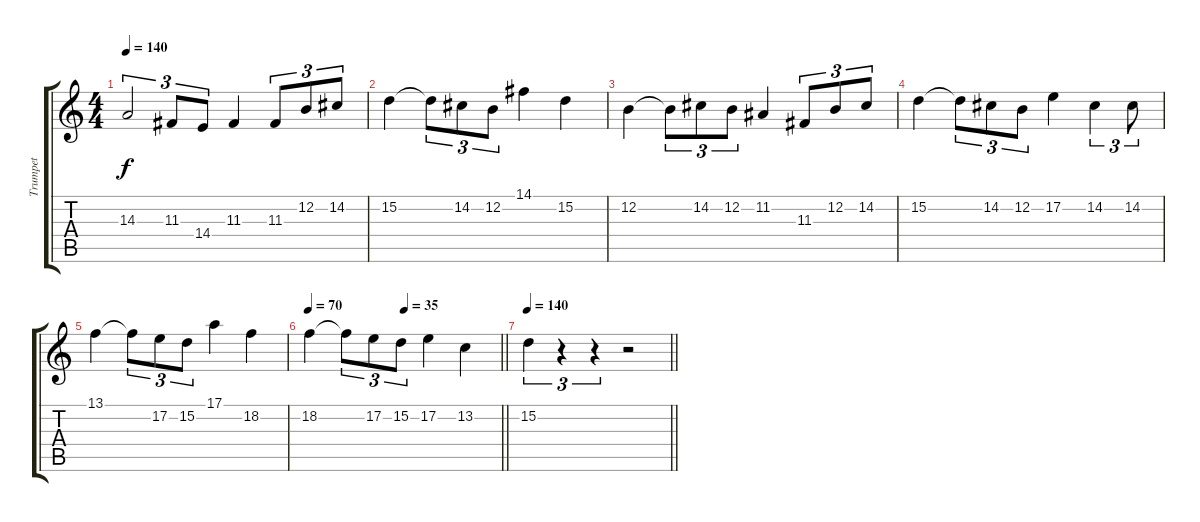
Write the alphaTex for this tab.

\track ("Trumpet" "Trumpet") {instrument trumpet}
\staff {score tabs}
\tuning (E4 B3 G3 D3 A2 E2) {hide}
\ts (4 4)
\tempo 140
\clef g2
\ks c
14.3.2{tu (3 2) dy f} 11.3.8{tu (3 2)} 14.4.8{tu (3 2)} 11.3.4 11.3.8{tu (3 2)} 12.2.8{tu (3 2)} 14.2.8{tu (3 2)} |
15.2.4 15.2{t}.8{tu (3 2)} 14.2.8{tu (3 2)} 12.2.8{tu (3 2)} 14.1.4 15.2.4 |
12.2.4 12.2{t}.8{tu (3 2)} 14.2.8{tu (3 2)} 12.2.8{tu (3 2)} 11.2.4 11.3.8{tu (3 2)} 12.2.8{tu (3 2)} 14.2.8{tu (3 2)} |
15.2.4 15.2{t}.8{tu (3 2)} 14.2.8{tu (3 2)} 12.2.8{tu (3 2)} 17.2.4 14.2.4{tu (3 2)} 14.2.8{tu (3 2)} |
13.1.4 13.1{t}.8{tu (3 2)} 17.2.8{tu (3 2)} 15.2.8{tu (3 2)} 17.1.4 18.2.4 |
\tempo 70
\tempo (35 0.5)
\barLineRight lightlight
18.2.4 18.2{t}.8{tu (3 2)} 17.2.8{tu (3 2)} 15.2.8{tu (3 2)} 17.2.4 13.2.4 |
\tempo 140
\barLineRight lightlight
15.2.4{tu (3 2)} r.4{tu (3 2)} r.4{tu (3 2)} r.2
